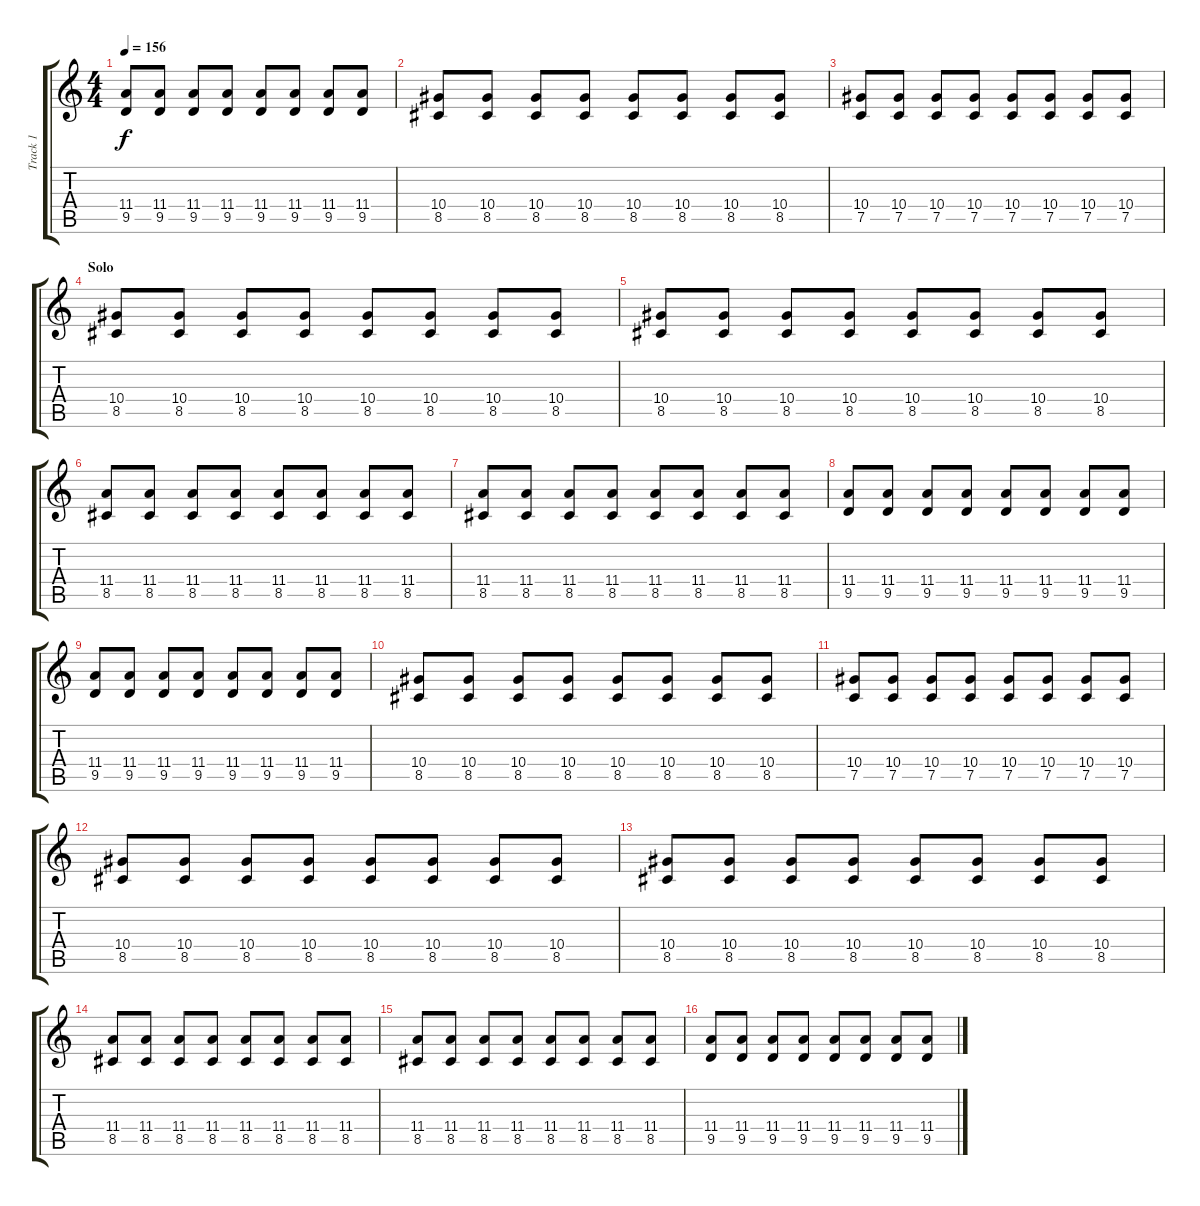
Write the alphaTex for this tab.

\track ("Track 1" "Track 1") {instrument distortionguitar}
\staff {score tabs}
\tuning (C4 G3 Eb3 Bb2 F2 C2) {hide}
\ts (4 4)
\tempo 156
\clef g2
\ks c
(11.4 9.5).8{dy f} (11.4 9.5).8 (11.4 9.5).8 (11.4 9.5).8 (11.4 9.5).8 (11.4 9.5).8 (11.4 9.5).8 (11.4 9.5).8 |
(10.4 8.5).8 (10.4 8.5).8 (10.4 8.5).8 (10.4 8.5).8 (10.4 8.5).8 (10.4 8.5).8 (10.4 8.5).8 (10.4 8.5).8 |
(10.4 7.5).8 (10.4 7.5).8 (10.4 7.5).8 (10.4 7.5).8 (10.4 7.5).8 (10.4 7.5).8 (10.4 7.5).8 (10.4 7.5).8 |
\section ("" "Solo")
(10.4 8.5).8 (10.4 8.5).8 (10.4 8.5).8 (10.4 8.5).8 (10.4 8.5).8 (10.4 8.5).8 (10.4 8.5).8 (10.4 8.5).8 |
(10.4 8.5).8 (10.4 8.5).8 (10.4 8.5).8 (10.4 8.5).8 (10.4 8.5).8 (10.4 8.5).8 (10.4 8.5).8 (10.4 8.5).8 |
(11.4 8.5).8 (11.4 8.5).8 (11.4 8.5).8 (11.4 8.5).8 (11.4 8.5).8 (11.4 8.5).8 (11.4 8.5).8 (11.4 8.5).8 |
(11.4 8.5).8 (11.4 8.5).8 (11.4 8.5).8 (11.4 8.5).8 (11.4 8.5).8 (11.4 8.5).8 (11.4 8.5).8 (11.4 8.5).8 |
(11.4 9.5).8 (11.4 9.5).8 (11.4 9.5).8 (11.4 9.5).8 (11.4 9.5).8 (11.4 9.5).8 (11.4 9.5).8 (11.4 9.5).8 |
(11.4 9.5).8 (11.4 9.5).8 (11.4 9.5).8 (11.4 9.5).8 (11.4 9.5).8 (11.4 9.5).8 (11.4 9.5).8 (11.4 9.5).8 |
(10.4 8.5).8 (10.4 8.5).8 (10.4 8.5).8 (10.4 8.5).8 (10.4 8.5).8 (10.4 8.5).8 (10.4 8.5).8 (10.4 8.5).8 |
(10.4 7.5).8 (10.4 7.5).8 (10.4 7.5).8 (10.4 7.5).8 (10.4 7.5).8 (10.4 7.5).8 (10.4 7.5).8 (10.4 7.5).8 |
(10.4 8.5).8 (10.4 8.5).8 (10.4 8.5).8 (10.4 8.5).8 (10.4 8.5).8 (10.4 8.5).8 (10.4 8.5).8 (10.4 8.5).8 |
(10.4 8.5).8 (10.4 8.5).8 (10.4 8.5).8 (10.4 8.5).8 (10.4 8.5).8 (10.4 8.5).8 (10.4 8.5).8 (10.4 8.5).8 |
(11.4 8.5).8 (11.4 8.5).8 (11.4 8.5).8 (11.4 8.5).8 (11.4 8.5).8 (11.4 8.5).8 (11.4 8.5).8 (11.4 8.5).8 |
(11.4 8.5).8 (11.4 8.5).8 (11.4 8.5).8 (11.4 8.5).8 (11.4 8.5).8 (11.4 8.5).8 (11.4 8.5).8 (11.4 8.5).8 |
(11.4 9.5).8 (11.4 9.5).8 (11.4 9.5).8 (11.4 9.5).8 (11.4 9.5).8 (11.4 9.5).8 (11.4 9.5).8 (11.4 9.5).8
